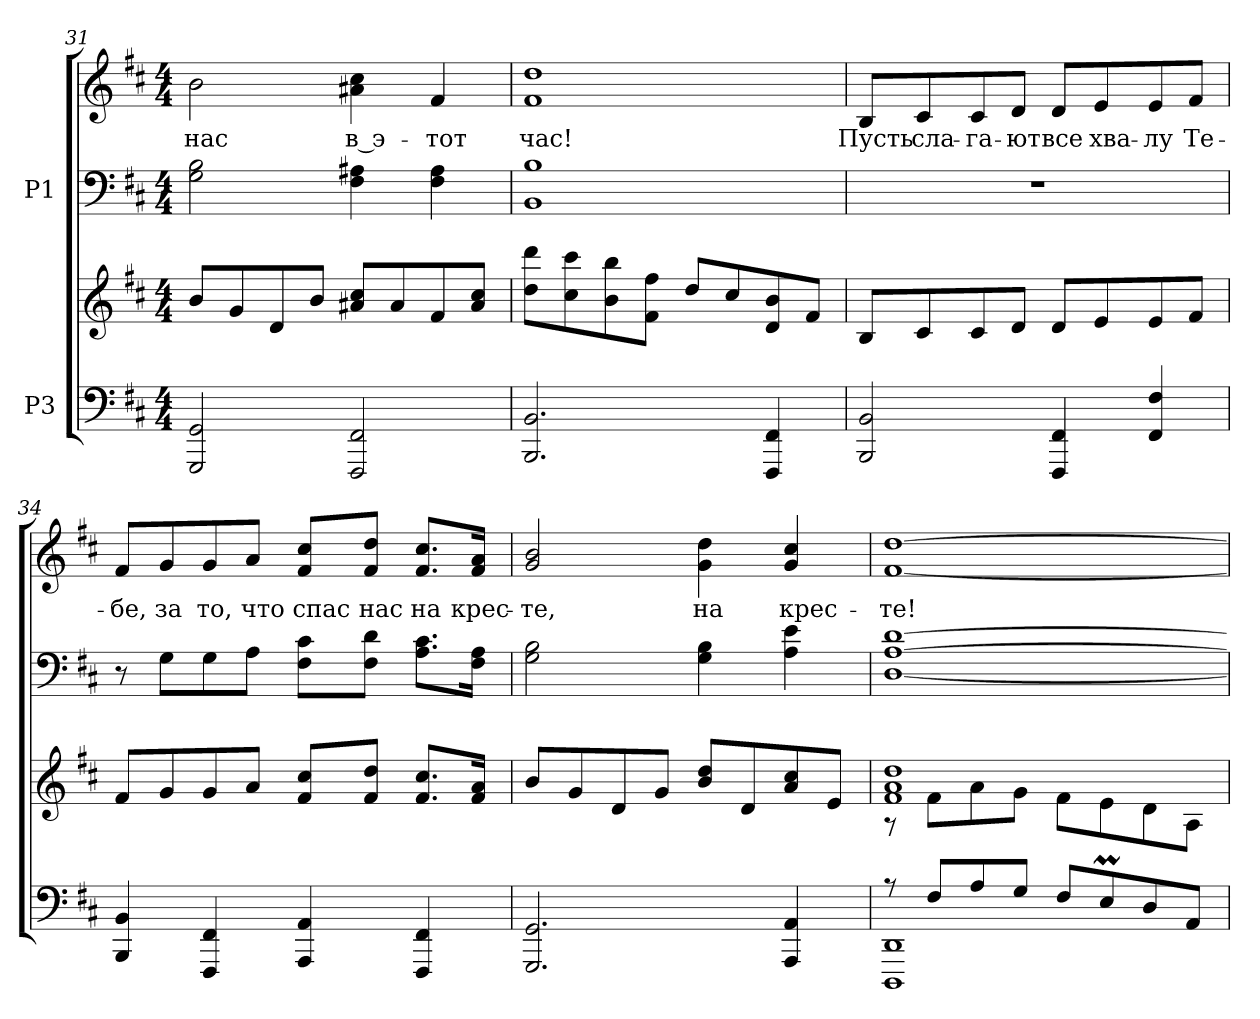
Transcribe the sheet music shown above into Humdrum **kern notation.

**kern	**kern	**kern	**kern	**text
*part2	*part2	*part1	*part1	*part1
*staff4	*staff3	*staff2	*staff1	*staff1
*I"P3	*	*I"P1	*	*
*clefF4	*clefG2	*clefF4	*clefG2	*
*k[f#c#]	*k[f#c#]	*k[f#c#]	*k[f#c#]	*
*D:	*D:	*D:	*D:	*
*M4/4	*M4/4	*M4/4	*M4/4	*
=31	=31	=31	=31	=31
!	!	!	!	!LO:LY:b:color=#000000
2GGGi/ 2GGi	8bi/L	2Gi\ 2Bi	2bi\	нас
.	8gi/	.	.	.
.	8di/	.	.	.
.	8bi/J	.	.	.
!	!	!	!	!LO:LY:b:color=#000000
2FFF#i/ 2FF#i	8a#Xi/ 8cc#iL	4F#i\ 4A#Xi	4a#Xi\ 4cc#i	в э-
.	8a#i/	.	.	.
!	!	!	!	!LO:LY:b:color=#000000
.	8f#i/	4F#i\ 4A#i	4f#i/	-тот
.	8a#i/ 8cc#iJ	.	.	.
=32	=32	=32	=32	=32
!	!	!	!	!LO:LY:b:color=#000000
2.BBBi/ 2.BBi	8ddi\ 8dddiL	1BBi 1Bi	1f#i 1ddi	час!
.	8cc#i\ 8ccc#i	.	.	.
.	8bi\ 8bbi	.	.	.
.	8f#i\ 8ff#iJ	.	.	.
.	8ddi/L	.	.	.
.	8cc#i/	.	.	.
4FFF#i/ 4FF#i	8di/ 8bi	.	.	.
.	8f#i/J	.	.	.
!!LO:LB:g=z
=33	=33	=33	=33	=33
!	!	!	!	!LO:LY:b:color=#000000
2BBBi/ 2BBi	8Bi/L	1r	8Bi/L	Пусть
!	!	!	!	!LO:LY:b:color=#000000
.	8c#i/	.	8c#i/	сла-
!	!	!	!	!LO:LY:b:color=#000000
.	8c#i/	.	8c#i/	-га-
!	!	!	!	!LO:LY:b:color=#000000
.	8di/J	.	8di/J	-ют
!	!	!	!	!LO:LY:b:color=#000000
4FFF#i/ 4FF#i	8di/L	.	8di/L	все
!	!	!	!	!LO:LY:b:color=#000000
.	8ei/	.	8ei/	хва-
!	!	!	!	!LO:LY:b:color=#000000
4FF#i/ 4F#i	8ei/	.	8ei/	-лу
!	!	!	!	!LO:LY:b:color=#000000
.	8f#i/J	.	8f#i/J	Те-
=34	=34	=34	=34	=34
!	!	!	!	!LO:LY:b:color=#000000
4BBBi/ 4BBi	8f#i/L	8r	8f#i/L	-бе,
!	!	!	!	!LO:LY:b:color=#000000
.	8gi/	8Gi\L	8gi/	за
!	!	!	!	!LO:LY:b:color=#000000
4FFF#i/ 4FF#i	8gi/	8Gi\	8gi/	то,
!	!	!	!	!LO:LY:b:color=#000000
.	8ai/J	8Ai\J	8ai/J	что
!	!	!	!	!LO:LY:b:color=#000000
4AAAi/ 4AAi	8f#i/ 8cc#iL	8F#i\ 8c#iL	8f#i/ 8cc#iL	спас
!	!	!	!	!LO:LY:b:color=#000000
.	8f#i/ 8ddiJ	8F#i\ 8diJ	8f#i/ 8ddiJ	нас
!	!	!	!	!LO:LY:b:color=#000000
4FFF#i/ 4FF#i	8.f#i/ 8.cc#iL	8.Ai\ 8.c#iL	8.f#i/ 8.cc#iL	на
!	!	!	!	!LO:LY:b:color=#000000
.	16f#i/ 16aiJk	16F#i\ 16AiJk	16f#i/ 16aiJk	крес-
!!LO:LB:g=z
=35	=35	=35	=35	=35
!	!	!	!	!LO:LY:b:color=#000000
2.GGGi/ 2.GGi	8bi/L	2Gi\ 2Bi	2gi/ 2bi	-те,
.	8gi/	.	.	.
.	8di/	.	.	.
.	8gi/J	.	.	.
!	!	!	!	!LO:LY:b:color=#000000
.	8bi/ 8ddiL	4Gi\ 4Bi	4gi\ 4ddi	на
.	8di/	.	.	.
!	!	!	!	!LO:LY:b:color=#000000
4AAAi/ 4AAi	8ai/ 8cc#i	4Ai\ 4ei	4gi/ 4cc#i	крес-
.	8ei/J	.	.	.
=36	=36	=36	=36	=36
*^	*^	*	*	*
!	!	!	!	!	!	!LO:LY:b:color=#000000
8r	1DDDi 1DDi	1f#i 1ai 1ddi	8r	[<1Di [>1Ai [>1di	[<1f#i [>1ddi	-те!
8F#i/L	.	.	8f#i\L	.	.	.
8Ai/	.	.	8ai\	.	.	.
8Gi/J	.	.	8gi\J	.	.	.
8F#i/L	.	.	8f#i\L	.	.	.
8EMi/	.	.	8ei\	.	.	.
8Di/	.	.	8di\	.	.	.
8AAi/J	.	.	8Ai\J	.	.	.
*v	*v	*	*	*	*	*
*	*v	*v	*	*	*
=	=	=	=	=
*-	*-	*-	*-	*-
